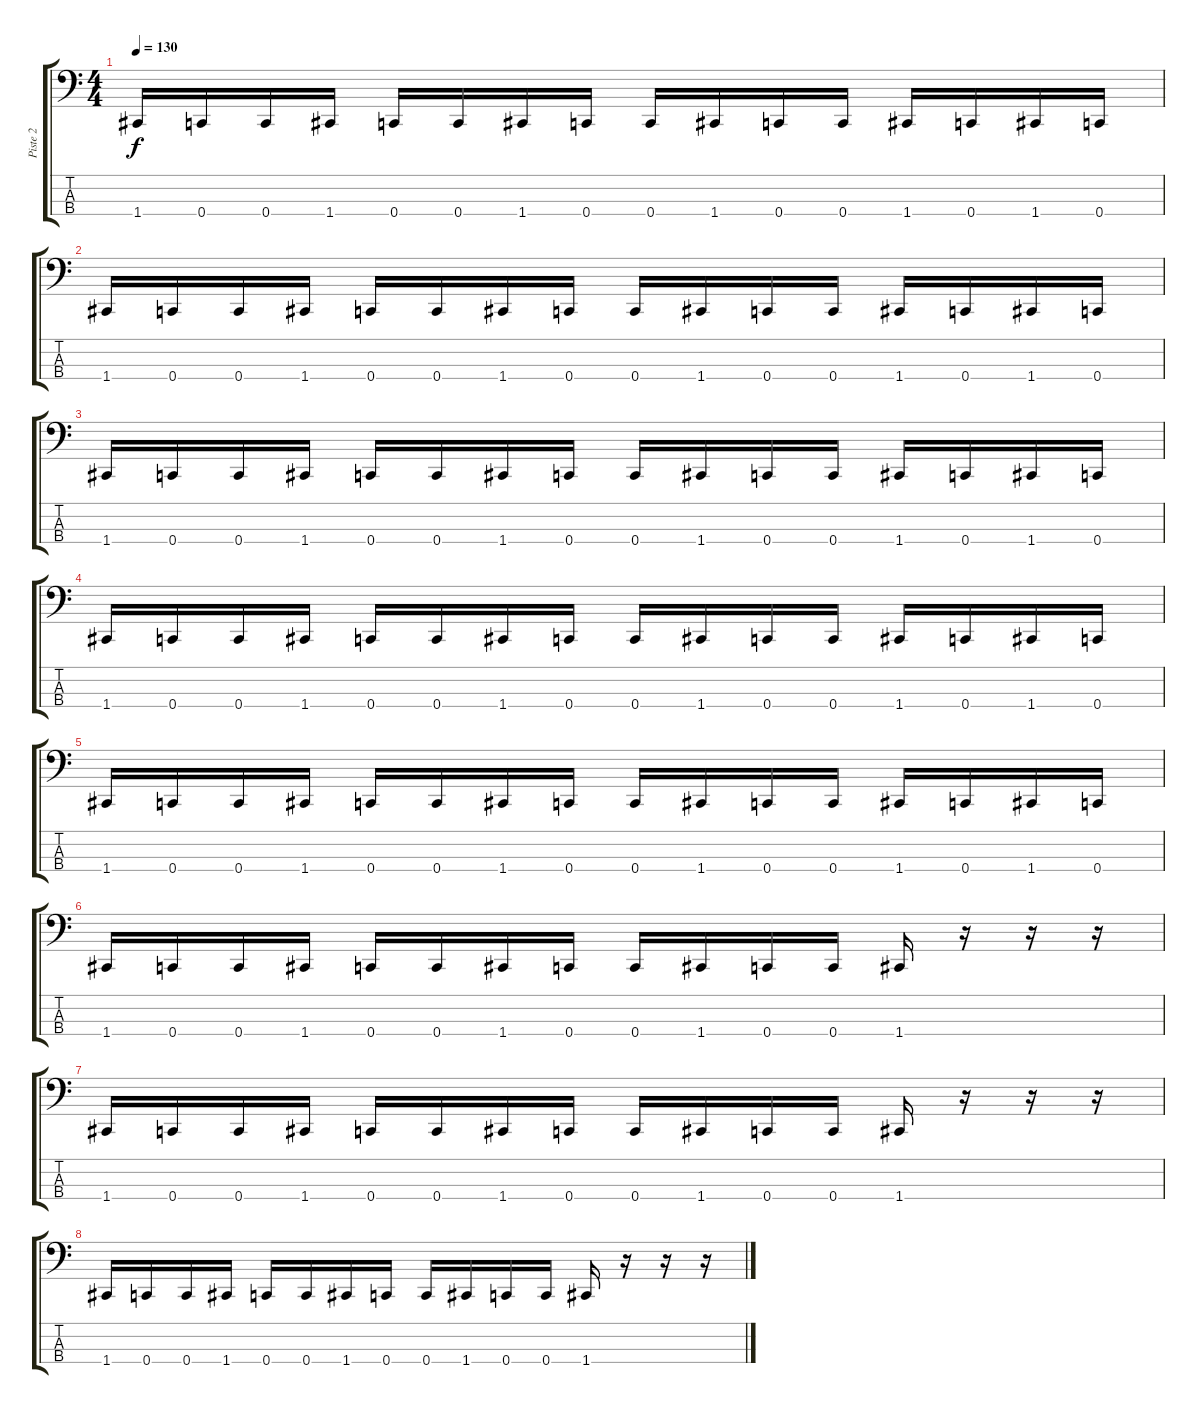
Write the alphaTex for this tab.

\track ("Piste 2" "Piste 2") {instrument slapbass1}
\staff {score tabs}
\tuning (F2 C2 G1 C1) {hide}
\ts (4 4)
\tempo 130
\clef f4
\ks c
1.4.16{dy f} 0.4.16 0.4.16 1.4.16 0.4.16 0.4.16 1.4.16 0.4.16 0.4.16 1.4.16 0.4.16 0.4.16 1.4.16 0.4.16 1.4.16 0.4.16 |
1.4.16 0.4.16 0.4.16 1.4.16 0.4.16 0.4.16 1.4.16 0.4.16 0.4.16 1.4.16 0.4.16 0.4.16 1.4.16 0.4.16 1.4.16 0.4.16 |
1.4.16 0.4.16 0.4.16 1.4.16 0.4.16 0.4.16 1.4.16 0.4.16 0.4.16 1.4.16 0.4.16 0.4.16 1.4.16 0.4.16 1.4.16 0.4.16 |
1.4.16 0.4.16 0.4.16 1.4.16 0.4.16 0.4.16 1.4.16 0.4.16 0.4.16 1.4.16 0.4.16 0.4.16 1.4.16 0.4.16 1.4.16 0.4.16 |
1.4.16 0.4.16 0.4.16 1.4.16 0.4.16 0.4.16 1.4.16 0.4.16 0.4.16 1.4.16 0.4.16 0.4.16 1.4.16 0.4.16 1.4.16 0.4.16 |
1.4.16 0.4.16 0.4.16 1.4.16 0.4.16 0.4.16 1.4.16 0.4.16 0.4.16 1.4.16 0.4.16 0.4.16 1.4.16 r.16 r.16 r.16 |
1.4.16 0.4.16 0.4.16 1.4.16 0.4.16 0.4.16 1.4.16 0.4.16 0.4.16 1.4.16 0.4.16 0.4.16 1.4.16 r.16 r.16 r.16 |
1.4.16 0.4.16 0.4.16 1.4.16 0.4.16 0.4.16 1.4.16 0.4.16 0.4.16 1.4.16 0.4.16 0.4.16 1.4.16 r.16 r.16 r.16
